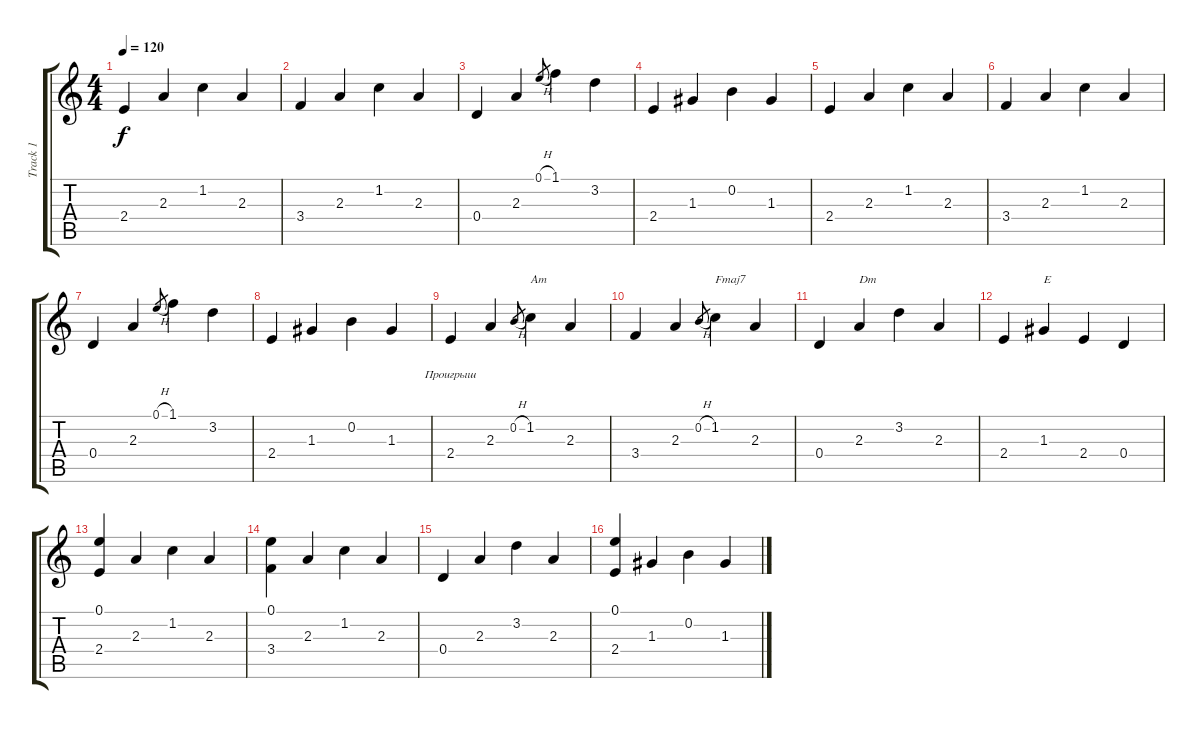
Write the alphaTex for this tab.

\track ("Track 1" "Track 1") {instrument acousticguitarsteel}
\staff {score tabs}
\tuning (E4 B3 G3 D3 A2 E2) {hide}
\ts (4 4)
\tempo 120
\clef g2
\ks c
2.4.4{dy f} 2.3.4 1.2.4 2.3.4 |
3.4.4 2.3.4 1.2.4 2.3.4 |
0.4.4 2.3.4 0.1{h}.8{gr} 1.1.4 3.2.4 |
2.4.4 1.3.4 0.2.4 1.3.4 |
2.4.4 2.3.4 1.2.4 2.3.4 |
3.4.4 2.3.4 1.2.4 2.3.4 |
0.4.4 2.3.4 0.1{h}.8{gr} 1.1.4 3.2.4 |
2.4.4 1.3.4 0.2.4 1.3.4 |
2.4.4{lyrics (0 "") lyrics (1 "") lyrics (2 "") lyrics (3 "Проигрыш") lyrics (4 "")} 2.3.4 0.2{h}.8{gr} 1.2.4{txt "Am"} 2.3.4 |
3.4.4 2.3.4 0.2{h}.8{gr} 1.2.4{txt "Fmaj7"} 2.3.4 |
0.4.4 2.3.4{txt "Dm"} 3.2.4 2.3.4 |
2.4.4 1.3.4{txt "E"} 2.4.4 0.4.4 |
(0.1 2.4).4 2.3.4 1.2.4 2.3.4 |
(0.1 3.4).4 2.3.4 1.2.4 2.3.4 |
0.4.4 2.3.4 3.2.4 2.3.4 |
(0.1 2.4).4 1.3.4 0.2.4 1.3.4
